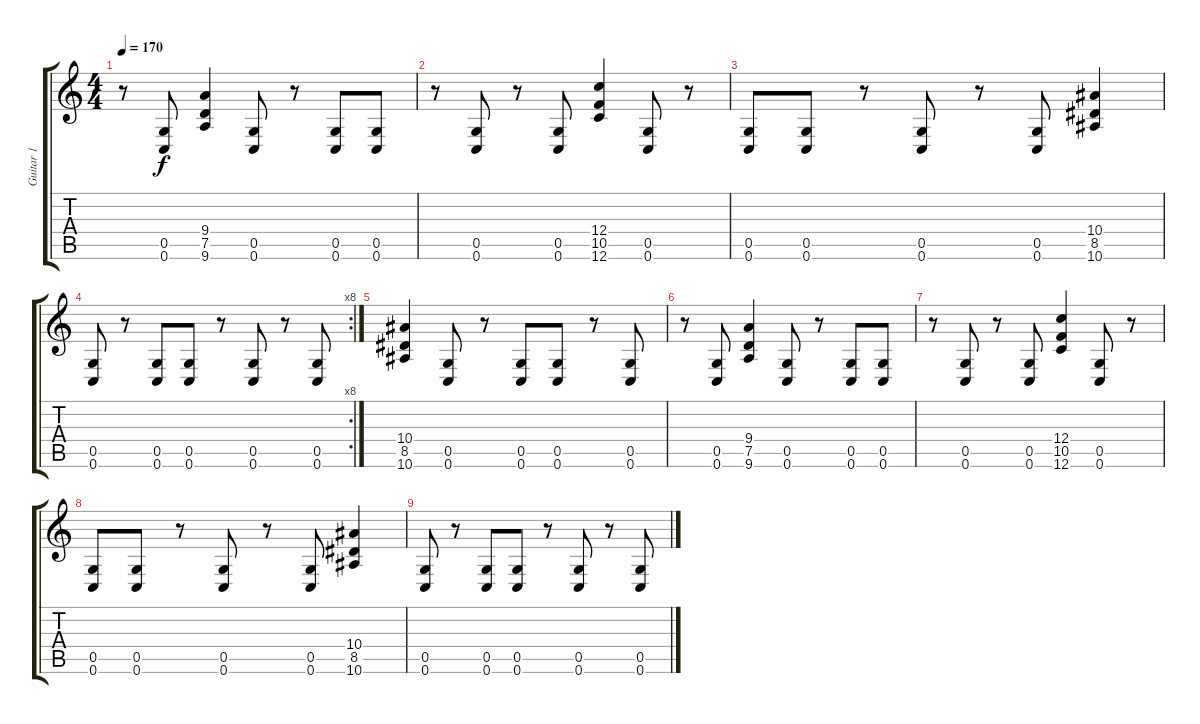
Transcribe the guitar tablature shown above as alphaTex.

\track ("Guitar 1" "Guitar 1") {instrument distortionguitar}
\staff {score tabs}
\tuning (D4 A3 F3 C3 G2 C2) {hide}
\ts (4 4)
\tempo 170
\clef g2
\ks c
r.8{dy f} (0.5 0.6).8 (9.4 7.5 9.6).4 (0.5 0.6).8 r.8 (0.5 0.6).8 (0.5 0.6).8 |
r.8 (0.5 0.6).8 r.8 (0.5 0.6).8 (12.4 10.5 12.6).4 (0.5 0.6).8 r.8 |
(0.5 0.6).8 (0.5 0.6).8 r.8 (0.5 0.6).8 r.8 (0.5 0.6).8 (10.4 8.5 10.6).4 |
\rc 8
(0.5 0.6).8 r.8 (0.5 0.6).8 (0.5 0.6).8 r.8 (0.5 0.6).8 r.8 (0.5 0.6).8 |
(10.4 8.5 10.6).4 (0.5 0.6).8 r.8 (0.5 0.6).8 (0.5 0.6).8 r.8 (0.5 0.6).8 |
r.8 (0.5 0.6).8 (9.4 7.5 9.6).4 (0.5 0.6).8 r.8 (0.5 0.6).8 (0.5 0.6).8 |
r.8 (0.5 0.6).8 r.8 (0.5 0.6).8 (12.4 10.5 12.6).4 (0.5 0.6).8 r.8 |
(0.5 0.6).8 (0.5 0.6).8 r.8 (0.5 0.6).8 r.8 (0.5 0.6).8 (10.4 8.5 10.6).4 |
(0.5 0.6).8 r.8 (0.5 0.6).8 (0.5 0.6).8 r.8 (0.5 0.6).8 r.8 (0.5 0.6).8
